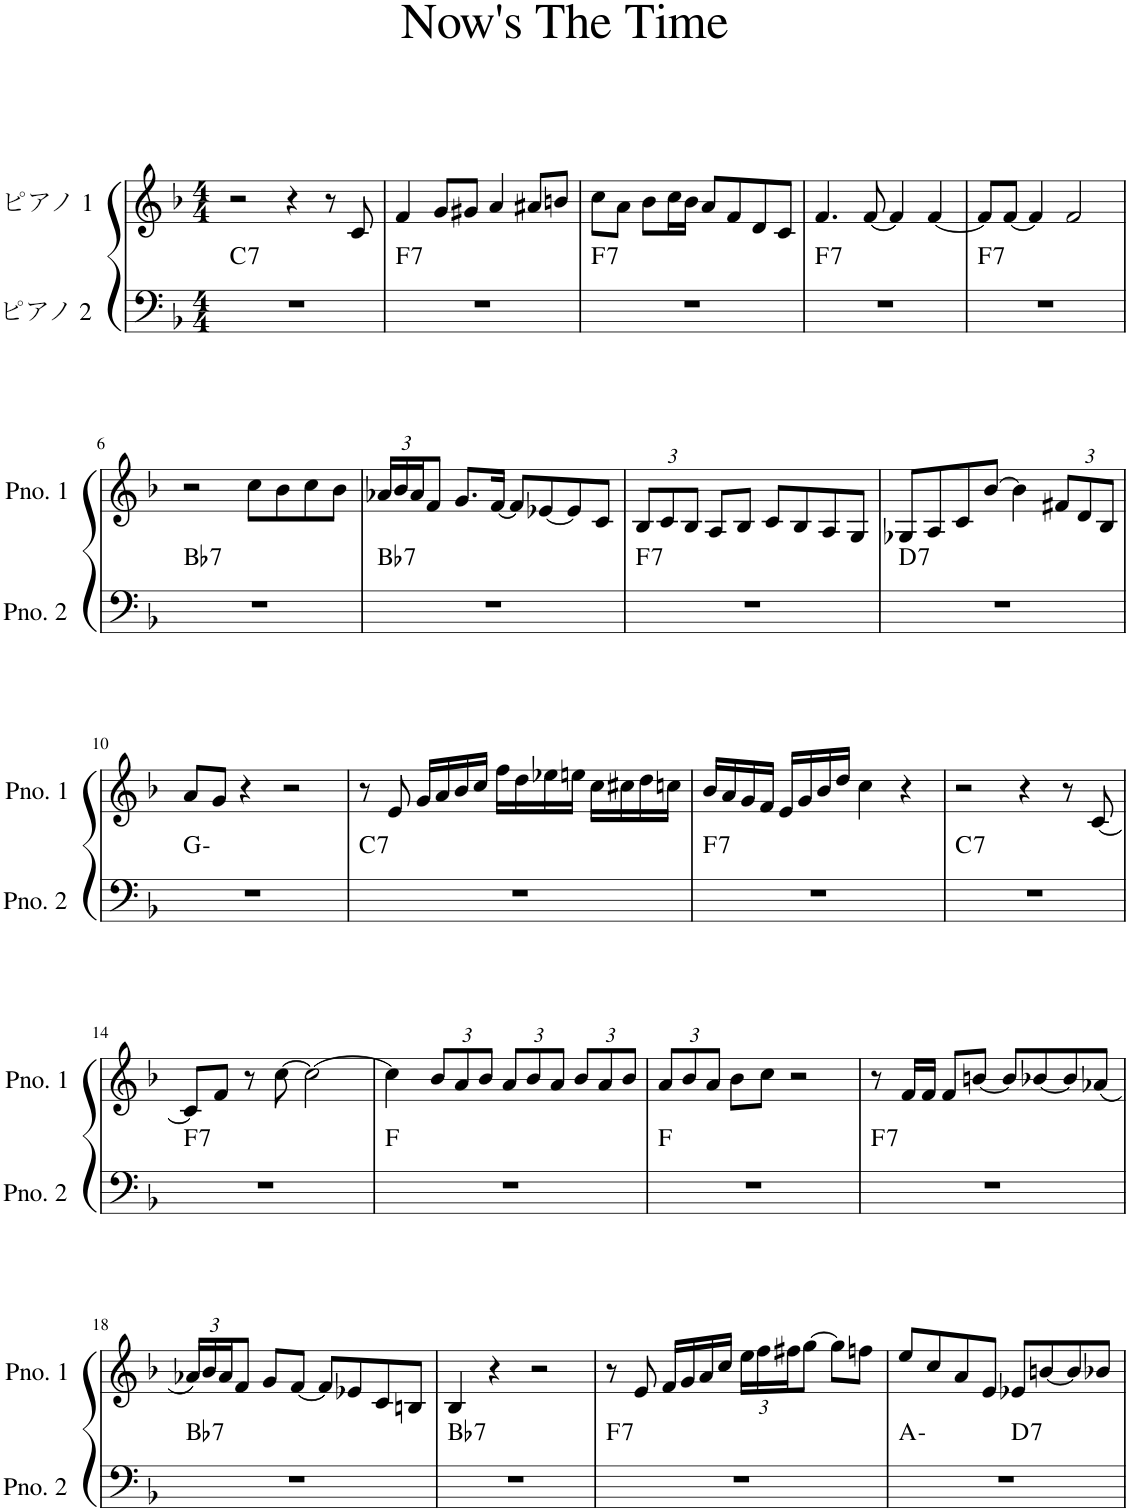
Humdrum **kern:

**kern	**harte	**kern
*part2	*part2	*part1
*staff2	*	*staff1
*I"ピアノ 2	*	*I"ピアノ 1
*clefF4	*	*clefG2
*k[b-]	*	*k[b-]
*M4/4	*	*M4/4
=1	=1	=1
!	!LO:H:kt=7	!
1r	C:7	2r
.	.	4r
.	.	8r
.	.	8c/
=2	=2	=2
!	!LO:H:kt=7	!
1r	F:7	4f/
.	.	8g/L
.	.	8g#X/J
.	.	4a/
.	.	8a#X/L
.	.	8bn/J
=3	=3	=3
!	!LO:H:kt=7	!
1r	F:7	8cc\L
.	.	8a\J
.	.	8b-\L
.	.	16cc\L
.	.	16b-\JJ
.	.	8a/L
.	.	8f/
.	.	8d/
.	.	8c/J
=4	=4	=4
!	!LO:H:kt=7	!
1r	F:7	4.f/
.	.	[8f/
.	.	4f/]
.	.	[4f/
=5	=5	=5
!	!LO:H:kt=7	!
1r	F:7	8f/L]
.	.	[8f/J
.	.	4f/]
.	.	2f/
!!LO:LB:g=z
=6	=6	=6
!	!LO:H:kt=7	!
1r	Bb:7	2r
.	.	8cc\L
.	.	8b-\
.	.	8cc\
.	.	8b-\J
=7	=7	=7
*	*	*Xbrackettup
!	!LO:H:kt=7	!
1r	Bb:7	24a-X/LL
.	.	24b-/
.	.	24a-/J
.	.	8f/J
.	.	8.g/L
.	.	[16f/Jk
.	.	8f/L]
.	.	[8e-X/
.	.	8e-/]
.	.	8c/J
=8	=8	=8
!	!LO:H:kt=7	!
1r	F:7	12B-/L
.	.	12c/
.	.	12B-/J
.	.	8A/L
.	.	8B-/J
.	.	8c/L
.	.	8B-/
.	.	8A/
.	.	8G/J
=9	=9	=9
!	!LO:H:kt=7	!
1r	D:7	8G-X/L
.	.	8A/
.	.	8c/
.	.	[8b-/J
.	.	4b-\]
.	.	12f#X/L
.	.	12d/
.	.	12B-/J
!!LO:LB:g=z
=10	=10	=10
1r	G:min	8a/L
.	.	8g/J
.	.	4r
.	.	2r
=11	=11	=11
!	!LO:H:kt=7	!
1r	C:7	8r
.	.	8e/
.	.	16g/LL
.	.	16a/
.	.	16b-/
.	.	16cc/JJ
.	.	16ff\LL
.	.	16dd\
.	.	16ee-X\
.	.	16een\JJ
.	.	16cc\LL
.	.	16cc#X\
.	.	16dd\
.	.	16ccn\JJ
=12	=12	=12
!	!LO:H:kt=7	!
1r	F:7	16b-/LL
.	.	16a/
.	.	16g/
.	.	16f/JJ
.	.	16e/LL
.	.	16g/
.	.	16b-/
.	.	16dd/JJ
.	.	4cc\
.	.	4r
=13	=13	=13
!	!LO:H:kt=7	!
1r	C:7	2r
.	.	4r
.	.	8r
.	.	[8c/
!!LO:LB:g=z
=14	=14	=14
!	!LO:H:kt=7	!
1r	F:7	8c/L]
.	.	8f/J
.	.	8r
.	.	[8cc\
.	.	2cc\_
=15	=15	=15
1r	F:maj	4cc\]
.	.	12b-/L
.	.	12a/
.	.	12b-/J
.	.	12a/L
.	.	12b-/
.	.	12a/J
.	.	12b-/L
.	.	12a/
.	.	12b-/J
=16	=16	=16
1r	F:maj	12a/L
.	.	12b-/
.	.	12a/J
.	.	8b-\L
.	.	8cc\J
.	.	2r
=17	=17	=17
!	!LO:H:kt=7	!
1r	F:7	8r
.	.	16f/LL
.	.	16f/JJ
.	.	8f/L
.	.	[8bn/J
.	.	8b/L]
.	.	[8b-X/
.	.	8b-/]
.	.	(8a-X/J
!!LO:LB:g=z
=18	=18	=18
!	!LO:H:kt=7	!
1r	Bb:7	24a-X/LL)
.	.	24b-/
.	.	24a-/J
.	.	8f/J
.	.	8g/L
.	.	[8f/J
.	.	8f/L]
.	.	8e-X/
.	.	8c/
.	.	8Bn/J
=19	=19	=19
!	!LO:H:kt=7	!
1r	Bb:7	4B-/
.	.	4r
.	.	2r
=20	=20	=20
!	!LO:H:kt=7	!
1r	F:7	8r
.	.	8e/
.	.	16f/LL
.	.	16g/
.	.	16a/
.	.	16cc/JJ
.	.	24ee\LL
.	.	24ff\
.	.	24ff#X\J
.	.	[8gg\J
.	.	8gg\L]
.	.	8ffn\J
=21	=21	=21
*^	*	*
1r	2ryy	A:min	8ee/L
.	.	.	8cc/
.	.	.	8a/
.	.	.	8e/J
!	!	!LO:H:kt=7	!
.	2ryy	D:7	8e-X/L
.	.	.	[8bn/
.	.	.	8b/]
.	.	.	8b-X/J
*v	*v	*	*
=	=	=
*-	*-	*-
